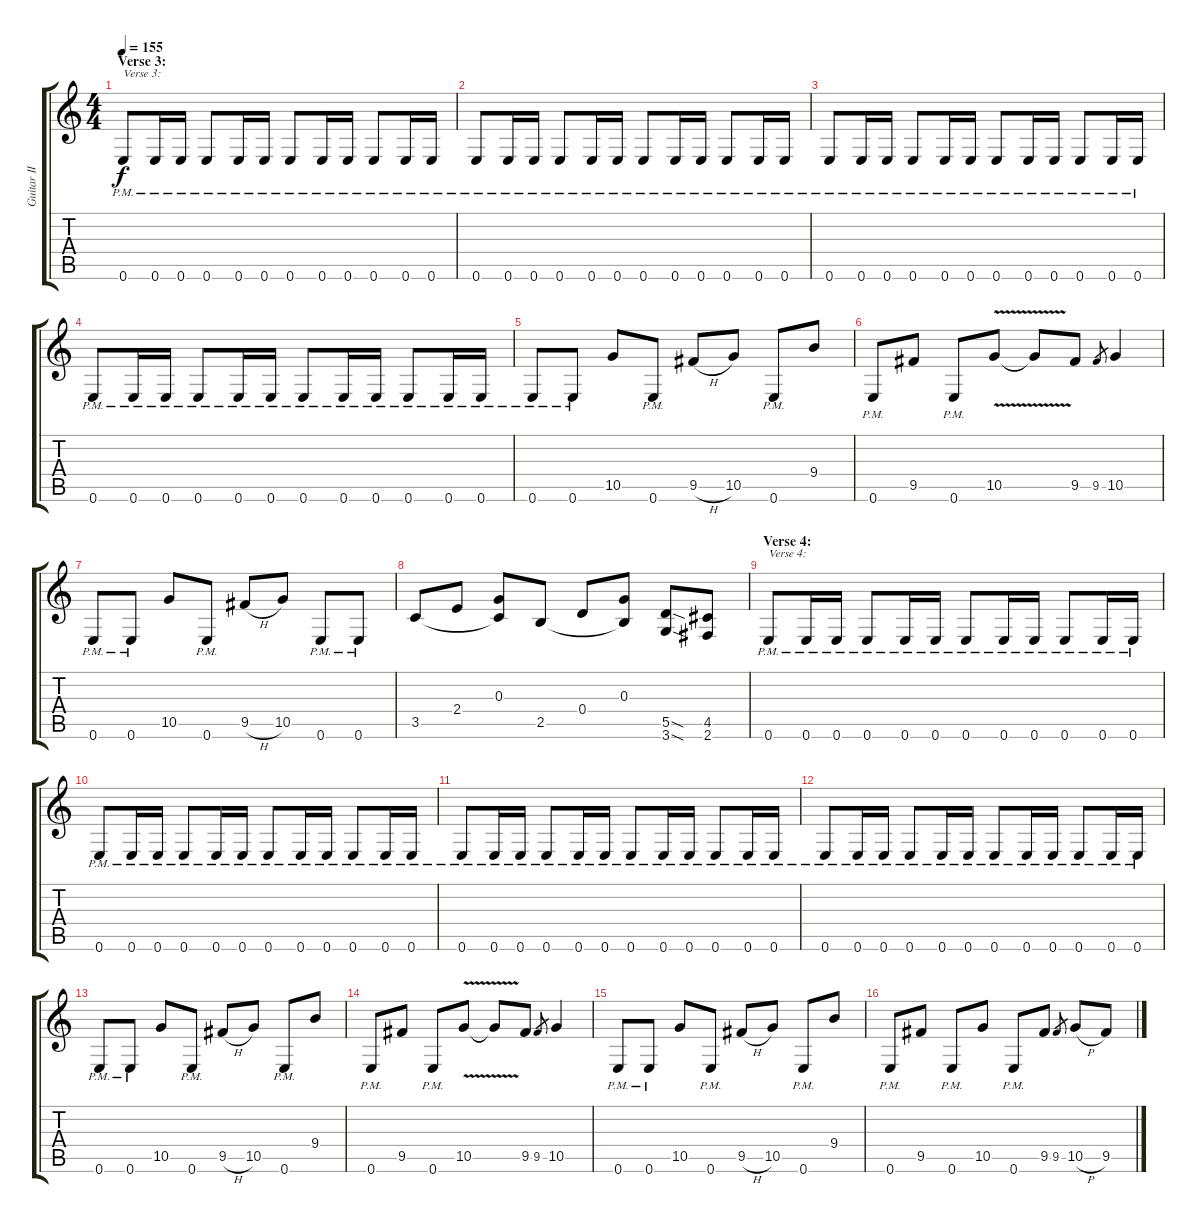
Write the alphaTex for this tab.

\track ("Guitar II" "Guitar II") {instrument distortionguitar}
\staff {score tabs}
\tuning (E4 B3 G3 D3 A2 E2) {hide}
\ts (4 4)
\section ("" "Verse 3:")
\tempo 155
\clef g2
\ks c
0.6{pm}.8{txt "Verse 3:" dy f} 0.6{pm}.16 0.6{pm}.16 0.6{pm}.8 0.6{pm}.16 0.6{pm}.16 0.6{pm}.8 0.6{pm}.16 0.6{pm}.16 0.6{pm}.8 0.6{pm}.16 0.6{pm}.16 |
0.6{pm}.8 0.6{pm}.16 0.6{pm}.16 0.6{pm}.8 0.6{pm}.16 0.6{pm}.16 0.6{pm}.8 0.6{pm}.16 0.6{pm}.16 0.6{pm}.8 0.6{pm}.16 0.6{pm}.16 |
0.6{pm}.8 0.6{pm}.16 0.6{pm}.16 0.6{pm}.8 0.6{pm}.16 0.6{pm}.16 0.6{pm}.8 0.6{pm}.16 0.6{pm}.16 0.6{pm}.8 0.6{pm}.16 0.6{pm}.16 |
0.6{pm}.8 0.6{pm}.16 0.6{pm}.16 0.6{pm}.8 0.6{pm}.16 0.6{pm}.16 0.6{pm}.8 0.6{pm}.16 0.6{pm}.16 0.6{pm}.8 0.6{pm}.16 0.6{pm}.16 |
0.6{pm}.8 0.6{pm}.8 10.5.8 0.6{pm}.8 9.5{h}.8 10.5.8 0.6{pm}.8 9.4.8 |
0.6{pm}.8 9.5.8 0.6{pm}.8 10.5{v}.8 10.5{t}.8 9.5.8 9.5.8{gr} 10.5.4 |
0.6{pm}.8 0.6{pm}.8 10.5.8 0.6{pm}.8 9.5{h}.8 10.5.8 0.6{pm}.8 0.6{pm}.8 |
3.5.8 2.4.8 (0.3 3.5{t}).8 2.5.8 0.4.8 (0.3 2.5{t}).8 (5.5{sod} 3.6{sod}).8 (4.5 2.6).8 |
\section ("" "Verse 4:")
0.6{pm}.8{txt "Verse 4:"} 0.6{pm}.16 0.6{pm}.16 0.6{pm}.8 0.6{pm}.16 0.6{pm}.16 0.6{pm}.8 0.6{pm}.16 0.6{pm}.16 0.6{pm}.8 0.6{pm}.16 0.6{pm}.16 |
0.6{pm}.8 0.6{pm}.16 0.6{pm}.16 0.6{pm}.8 0.6{pm}.16 0.6{pm}.16 0.6{pm}.8 0.6{pm}.16 0.6{pm}.16 0.6{pm}.8 0.6{pm}.16 0.6{pm}.16 |
0.6{pm}.8 0.6{pm}.16 0.6{pm}.16 0.6{pm}.8 0.6{pm}.16 0.6{pm}.16 0.6{pm}.8 0.6{pm}.16 0.6{pm}.16 0.6{pm}.8 0.6{pm}.16 0.6{pm}.16 |
0.6{pm}.8 0.6{pm}.16 0.6{pm}.16 0.6{pm}.8 0.6{pm}.16 0.6{pm}.16 0.6{pm}.8 0.6{pm}.16 0.6{pm}.16 0.6{pm}.8 0.6{pm}.16 0.6{pm}.16 |
0.6{pm}.8 0.6{pm}.8 10.5.8 0.6{pm}.8 9.5{h}.8 10.5.8 0.6{pm}.8 9.4.8 |
0.6{pm}.8 9.5.8 0.6{pm}.8 10.5{v}.8 10.5{t}.8 9.5.8 9.5.8{gr} 10.5.4 |
0.6{pm}.8 0.6{pm}.8 10.5.8 0.6{pm}.8 9.5{h}.8 10.5.8 0.6{pm}.8 9.4.8 |
0.6{pm}.8 9.5.8 0.6{pm}.8 10.5.8 0.6{pm}.8 9.5.8 9.5.8{gr} 10.5{h}.8 9.5.8
